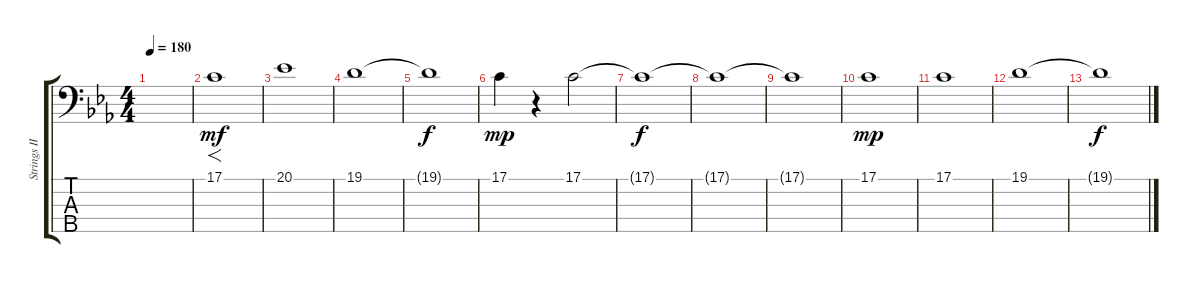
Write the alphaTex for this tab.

\track ("Strings III" "Strings II") {instrument stringensemble1}
\staff {score tabs}
\tuning (G2 D2 A1 E1 B0) {hide}
\ts (4 4)
\tempo 180
\clef f4
\ks eb
|
17.1.1{f dy mf} |
20.1.1 |
19.1.1 |
19.1{t}.1{dy f} |
17.1.4{dy mp} r.4 17.1.2 |
17.1{t}.1{dy f} |
17.1{t}.1 |
17.1{t}.1 |
17.1.1{dy mp} |
17.1.1 |
19.1.1 |
19.1{t}.1{dy f}
